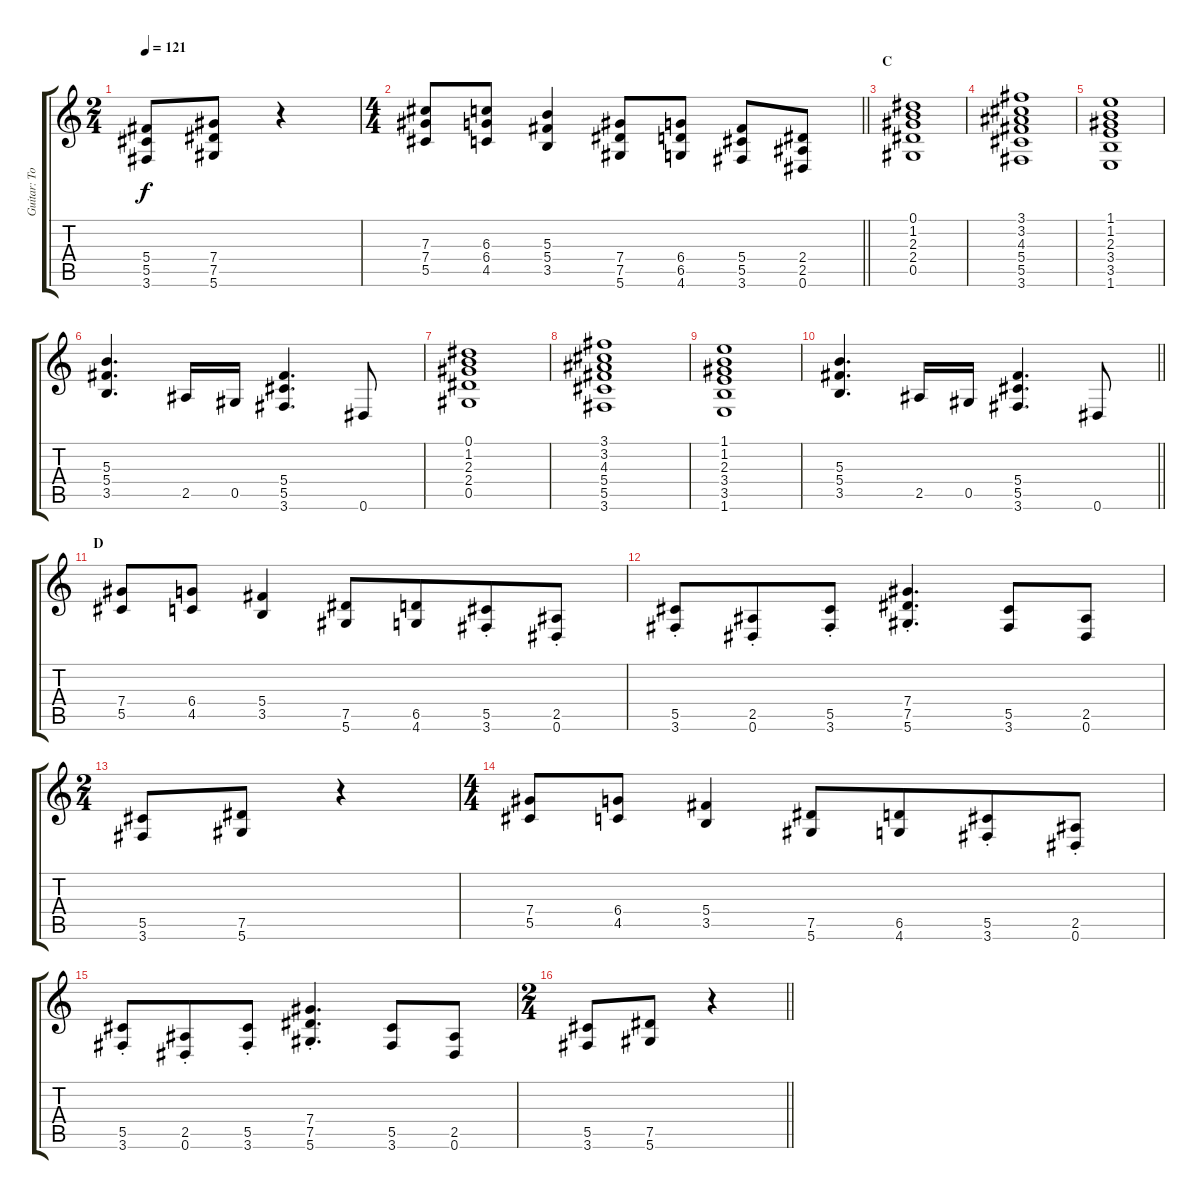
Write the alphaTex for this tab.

\track ("Guitar: Tony" "Guitar: To") {instrument distortionguitar}
\staff {score tabs}
\tuning (Eb4 Bb3 Gb3 Db3 Ab2 Eb2) {hide}
\ts (2 4)
\tempo 121
\clef g2
\ks c
(5.4 5.5 3.6).8{dy f} (7.4 7.5 5.6).8 r.4 |
\ts (4 4)
\barLineRight lightlight
(7.3 7.4 5.5).8 (6.3 6.4 4.5).8 (5.3 5.4 3.5).4 (7.4 7.5 5.6).8 (6.4 6.5 4.6).8 (5.4 5.5 3.6).8 (2.4 2.5 0.6).8 |
\section ("" "C")
(0.1 1.2 2.3 2.4 0.5).1 |
(3.1 3.2 4.3 5.4 5.5 3.6).1 |
(1.1 1.2 2.3 3.4 3.5 1.6).1 |
(5.3 5.4 3.5).4{d} 2.5.16 0.5.16 (5.4 5.5 3.6).4{d} 0.6.8 |
(0.1 1.2 2.3 2.4 0.5).1 |
(3.1 3.2 4.3 5.4 5.5 3.6).1 |
(1.1 1.2 2.3 3.4 3.5 1.6).1 |
\barLineRight lightlight
(5.3 5.4 3.5).4{d} 2.5.16 0.5.16 (5.4 5.5 3.6).4{d} 0.6.8 |
\section ("" "D")
(7.4 5.5).8{beam merge} (6.4 4.5).8 (5.4 3.5).4 (7.5 5.6).8{beam merge} (6.5 4.6).8{beam merge} (5.5{st} 3.6{st}).8{beam merge} (2.5{st} 0.6{st}).8 |
(5.5{st} 3.6{st}).8 (2.5{st} 0.6{st}).8{beam merge} (5.5{st} 3.6{st}).8 (7.4{st} 7.5 5.6).4{d} (5.5 3.6).8 (2.5 0.6).8 |
\ts (2 4)
(5.5 3.6).8 (7.5 5.6).8 r.4 |
\ts (4 4)
(7.4 5.5).8{beam merge} (6.4 4.5).8 (5.4 3.5).4 (7.5 5.6).8{beam merge} (6.5 4.6).8{beam merge} (5.5{st} 3.6{st}).8{beam merge} (2.5{st} 0.6{st}).8 |
(5.5{st} 3.6{st}).8 (2.5{st} 0.6{st}).8{beam merge} (5.5{st} 3.6{st}).8 (7.4{st} 7.5 5.6).4{d} (5.5 3.6).8 (2.5 0.6).8 |
\ts (2 4)
\barLineRight lightlight
(5.5 3.6).8 (7.5 5.6).8 r.4
